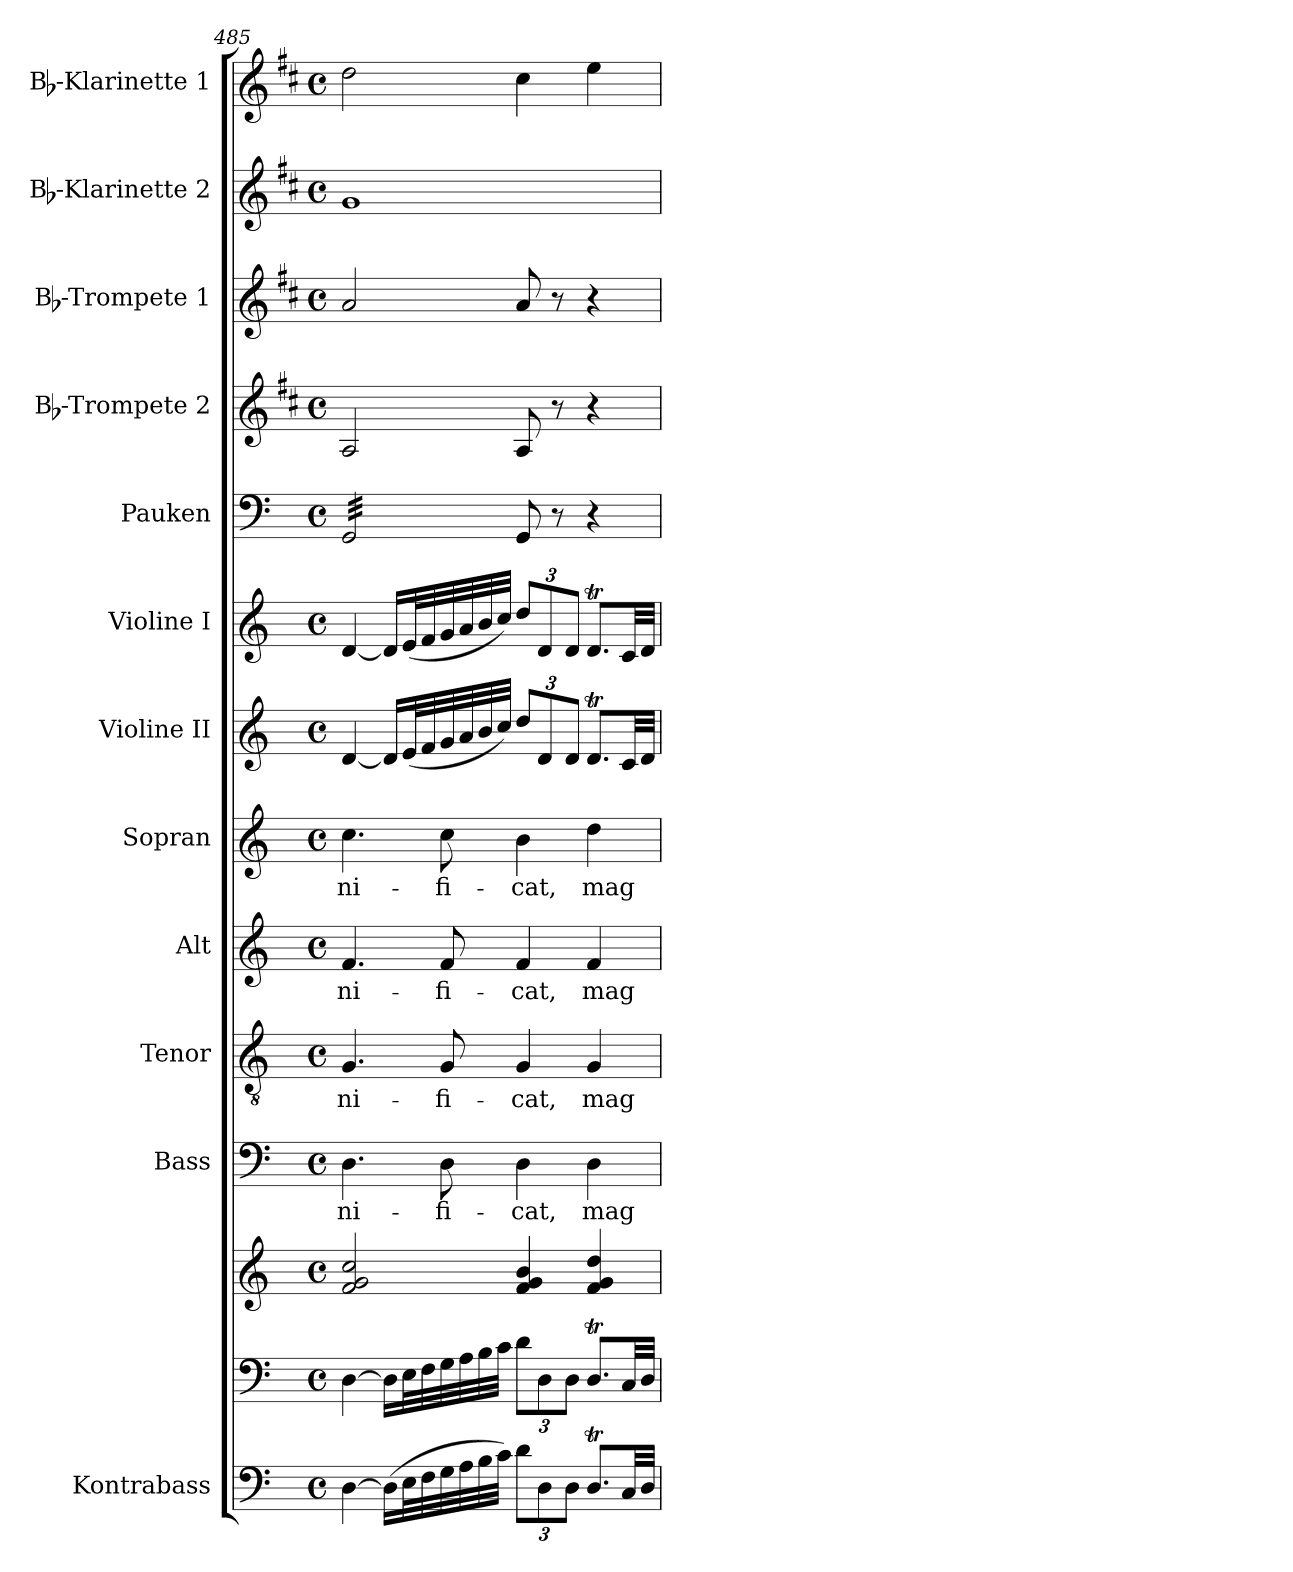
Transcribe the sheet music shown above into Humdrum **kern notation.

**kern	**kern	**kern	**kern	**text	**kern	**text	**kern	**text	**kern	**text	**kern	**kern	**kern	**kern	**kern	**kern	**kern
*part13	*part12	*part12	*part11	*part11	*part10	*part10	*part9	*part9	*part8	*part8	*part7	*part6	*part5	*part4	*part3	*part2	*part1
*staff14	*staff13	*staff12	*staff11	*staff11	*staff10	*staff10	*staff9	*staff9	*staff8	*staff8	*staff7	*staff6	*staff5	*staff4	*staff3	*staff2	*staff1
*I"Kontrabass	*	*	*I"Bass	*	*I"Tenor	*	*I"Alt	*	*I"Sopran	*	*I"Violine II	*I"Violine I	*I"Pauken	*I"Bb-Trompete 2	*I"Bb-Trompete 1	*I"Bb-Klarinette 2	*I"Bb-Klarinette 1
*I'Kb.	*	*	*I'B.	*	*I'T.	*	*I'A.	*	*I'S.	*	*I'Vl. II	*I'Vl. I	*I'Pk.	*I'Bb Trp. 2	*I'Bb Trp. 1	*I'Bb Kl. 2	*I'Bb Kl. 1
*clefF4	*clefF4	*clefG2	*clefF4	*	*clefGv2	*	*clefG2	*	*clefG2	*	*clefG2	*clefG2	*clefF4	*clefG2	*clefG2	*clefG2	*clefG2
*ITrd7c12	*	*	*	*	*	*	*	*	*	*	*	*	*	*ITrd1c2	*ITrd1c2	*ITrd1c2	*ITrd1c2
*k[]	*k[]	*k[]	*k[]	*	*k[]	*	*k[]	*	*k[]	*	*k[]	*k[]	*k[]	*k[]	*k[]	*k[]	*k[]
*C:	*C:	*C:	*C:	*	*C:	*	*C:	*	*C:	*	*C:	*C:	*C:	*C:	*C:	*C:	*C:
*M4/4	*M4/4	*M4/4	*M4/4	*	*M4/4	*	*M4/4	*	*M4/4	*	*M4/4	*M4/4	*M4/4	*M4/4	*M4/4	*M4/4	*M4/4
*met(c)	*met(c)	*met(c)	*met(c)	*	*met(c)	*	*met(c)	*	*met(c)	*	*met(c)	*met(c)	*met(c)	*met(c)	*met(c)	*met(c)	*met(c)
=485	=485	=485	=485	=485	=485	=485	=485	=485	=485	=485	=485	=485	=485	=485	=485	=485	=485
!	!	!	!	!LO:LY:b	!	!LO:LY:b	!	!LO:LY:b	!	!LO:LY:b	!	!	!	!	!	!	!
*	*	*	*	*	*	*	*	*	*	*	*	*	*tremolo	*	*	*	*
[4DD\	[4D\	2f/ 2g/ 2cc/	4.D\	-ni-	4.G/	-ni-	4.f/	-ni-	4.cc\	-ni-	[4d/	[4d/	32GG/LLL	2G/	2g/	1f	2cc\
.	.	.	.	.	.	.	.	.	.	.	.	.	32GG/	.	.	.	.
.	.	.	.	.	.	.	.	.	.	.	.	.	32GG/	.	.	.	.
.	.	.	.	.	.	.	.	.	.	.	.	.	32GG/	.	.	.	.
.	.	.	.	.	.	.	.	.	.	.	.	.	32GG/	.	.	.	.
.	.	.	.	.	.	.	.	.	.	.	.	.	32GG/	.	.	.	.
.	.	.	.	.	.	.	.	.	.	.	.	.	32GG/	.	.	.	.
.	.	.	.	.	.	.	.	.	.	.	.	.	32GG/	.	.	.	.
(>16DD\LL]	16D\LL]	.	.	.	.	.	.	.	.	.	16d/LL]	16d/LL]	32GG/	.	.	.	.
.	.	.	.	.	.	.	.	.	.	.	.	.	32GG/	.	.	.	.
32EE\L	32E\L	.	.	.	.	.	.	.	.	.	(<32e/L	(<32e/L	32GG/	.	.	.	.
32FF\	32F\	.	.	.	.	.	.	.	.	.	32f/	32f/	32GG/	.	.	.	.
!	!	!	!	!LO:LY:b	!	!LO:LY:b	!	!LO:LY:b	!	!LO:LY:b	!	!	!	!	!	!	!
32GG\	32G\	.	8D\	-fi-	8G/	-fi-	8f/	-fi-	8cc\	-fi-	32g/	32g/	32GG/	.	.	.	.
32AA\	32A\	.	.	.	.	.	.	.	.	.	32a/	32a/	32GG/	.	.	.	.
32BB\	32B\	.	.	.	.	.	.	.	.	.	32b/	32b/	32GG/	.	.	.	.
32C\JJJ)	32c\JJJ	.	.	.	.	.	.	.	.	.	32cc/JJJ)	32cc/JJJ)	32GG/JJJ	.	.	.	.
*	*	*	*	*	*	*	*	*	*	*	*	*	*Xtremolo	*	*	*	*
*Xbrackettup	*Xbrackettup	*	*	*	*	*	*	*	*	*	*	*	*	*	*	*	*
!	!	!	!	!LO:LY:b	!	!LO:LY:b	!	!LO:LY:b	!	!LO:LY:b	!	!	!	!	!	!	!
*	*	*	*	*	*	*	*	*	*	*	*Xbrackettup	*Xbrackettup	*	*	*	*	*
12D\L	12d\L	4f/ 4g/ 4b/	4D\	-cat,	4G/	-cat,	4f/	-cat,	4b\	-cat,	12dd/L	12dd/L	8GG/	8G/	8g/	.	4b\
12DD\	12D\	.	.	.	.	.	.	.	.	.	12d/	12d/	.	.	.	.	.
.	.	.	.	.	.	.	.	.	.	.	.	.	8r	8r	8r	.	.
12DD\J	12D\J	.	.	.	.	.	.	.	.	.	12d/J	12d/J	.	.	.	.	.
!	!	!	!	!LO:LY:b	!	!LO:LY:b	!	!LO:LY:b	!	!LO:LY:b	!	!	!	!	!	!	!
8.DDT/L	8.DT/L	4f/ 4g/ 4dd/	4D\	mag-	4G/	mag-	4f/	mag-	4dd\	mag-	8.dT/L	8.dT/L	4r	4r	4r	.	4dd\
32CC/LL	32C/LL	.	.	.	.	.	.	.	.	.	32c/LL	32c/LL	.	.	.	.	.
32DD/JJJ	32D/JJJ	.	.	.	.	.	.	.	.	.	32d/JJJ	32d/JJJ	.	.	.	.	.
=	=	=	=	=	=	=	=	=	=	=	=	=	=	=	=	=	=
*-	*-	*-	*-	*-	*-	*-	*-	*-	*-	*-	*-	*-	*-	*-	*-	*-	*-
